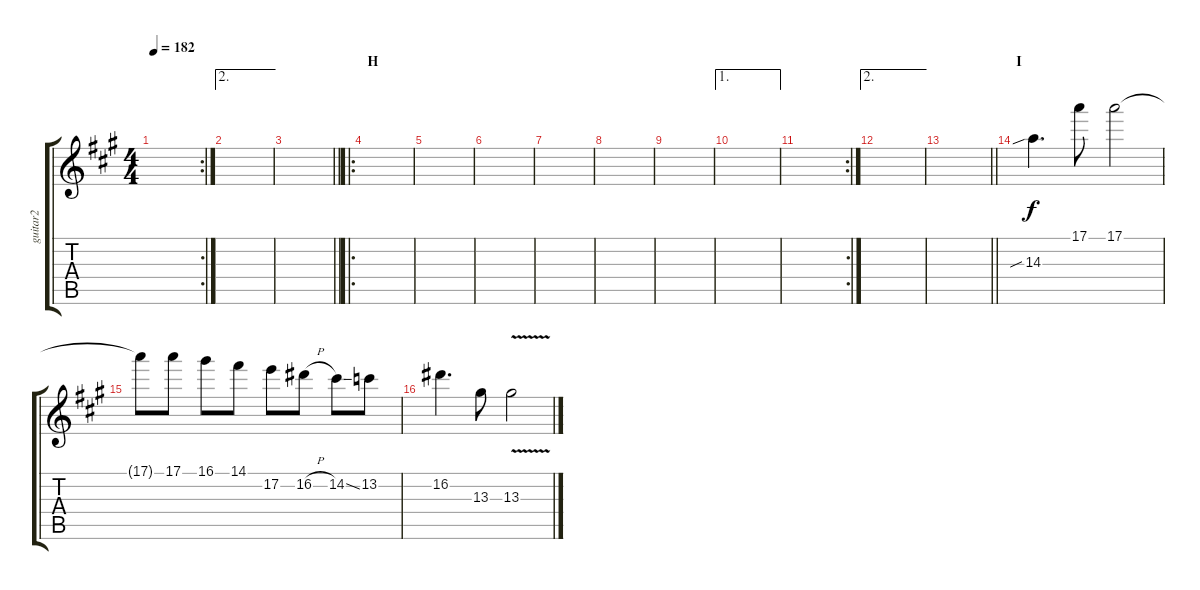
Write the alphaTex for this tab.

\track ("guitar2" "guitar2") {instrument overdrivenguitar}
\staff {score tabs}
\tuning (E4 B3 G3 D3 A2 E2) {hide}
\rc 2
\ts (4 4)
\tempo 182
\clef g2
\ks f#minor
|
\ae 2
|
\barLineRight lightlight
|
\ro
\section ("" "H")
|
|
|
|
|
|
\ae 1
|
\rc 2
|
\ae 2
|
\barLineRight lightlight
|
\section ("" "I")
14.3{sib}.4{d} 17.1.8 17.1.2 |
17.1{t}.8 17.1.8 16.1.8 14.1.8 17.2.8 16.2{h}.8 14.2{ss}.8 13.2.8 |
16.2.4{d} 13.3.8 13.3{v}.2
